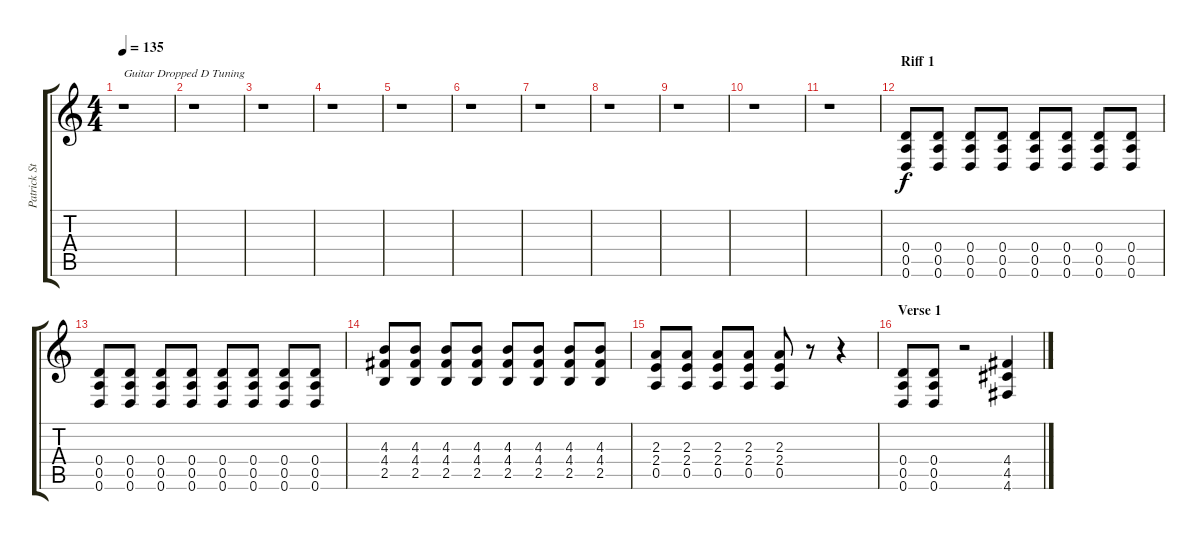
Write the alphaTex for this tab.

\track ("Patrick Stumph (Rythmn Guitar)" "Patrick St") {instrument overdrivenguitar}
\staff {score tabs}
\tuning (E4 B3 G3 D3 A2 D2) {hide}
\ts (4 4)
\tempo 135
\clef g2
\ks c
r.1{txt "Guitar Dropped D Tuning" dy f instrument overdrivenguitar} |
r.1 |
r.1 |
r.1 |
r.1 |
r.1 |
r.1 |
r.1 |
r.1 |
r.1 |
r.1 |
\section ("" "Riff 1")
(0.4 0.5 0.6).8 (0.4 0.5 0.6).8 (0.4 0.5 0.6).8 (0.4 0.5 0.6).8 (0.4 0.5 0.6).8 (0.4 0.5 0.6).8 (0.4 0.5 0.6).8 (0.4 0.5 0.6).8 |
(0.4 0.5 0.6).8 (0.4 0.5 0.6).8 (0.4 0.5 0.6).8 (0.4 0.5 0.6).8 (0.4 0.5 0.6).8 (0.4 0.5 0.6).8 (0.4 0.5 0.6).8 (0.4 0.5 0.6).8 |
(4.3 4.4 2.5).8 (4.3 4.4 2.5).8 (4.3 4.4 2.5).8 (4.3 4.4 2.5).8 (4.3 4.4 2.5).8 (4.3 4.4 2.5).8 (4.3 4.4 2.5).8 (4.3 4.4 2.5).8 |
(2.3 2.4 0.5).8 (2.3 2.4 0.5).8 (2.3 2.4 0.5).8 (2.3 2.4 0.5).8 (2.3 2.4 0.5).8 r.8 r.4 |
\section ("" "Verse 1")
(0.4 0.5 0.6).8 (0.4 0.5 0.6).8 r.2 (4.4 4.5 4.6).4
